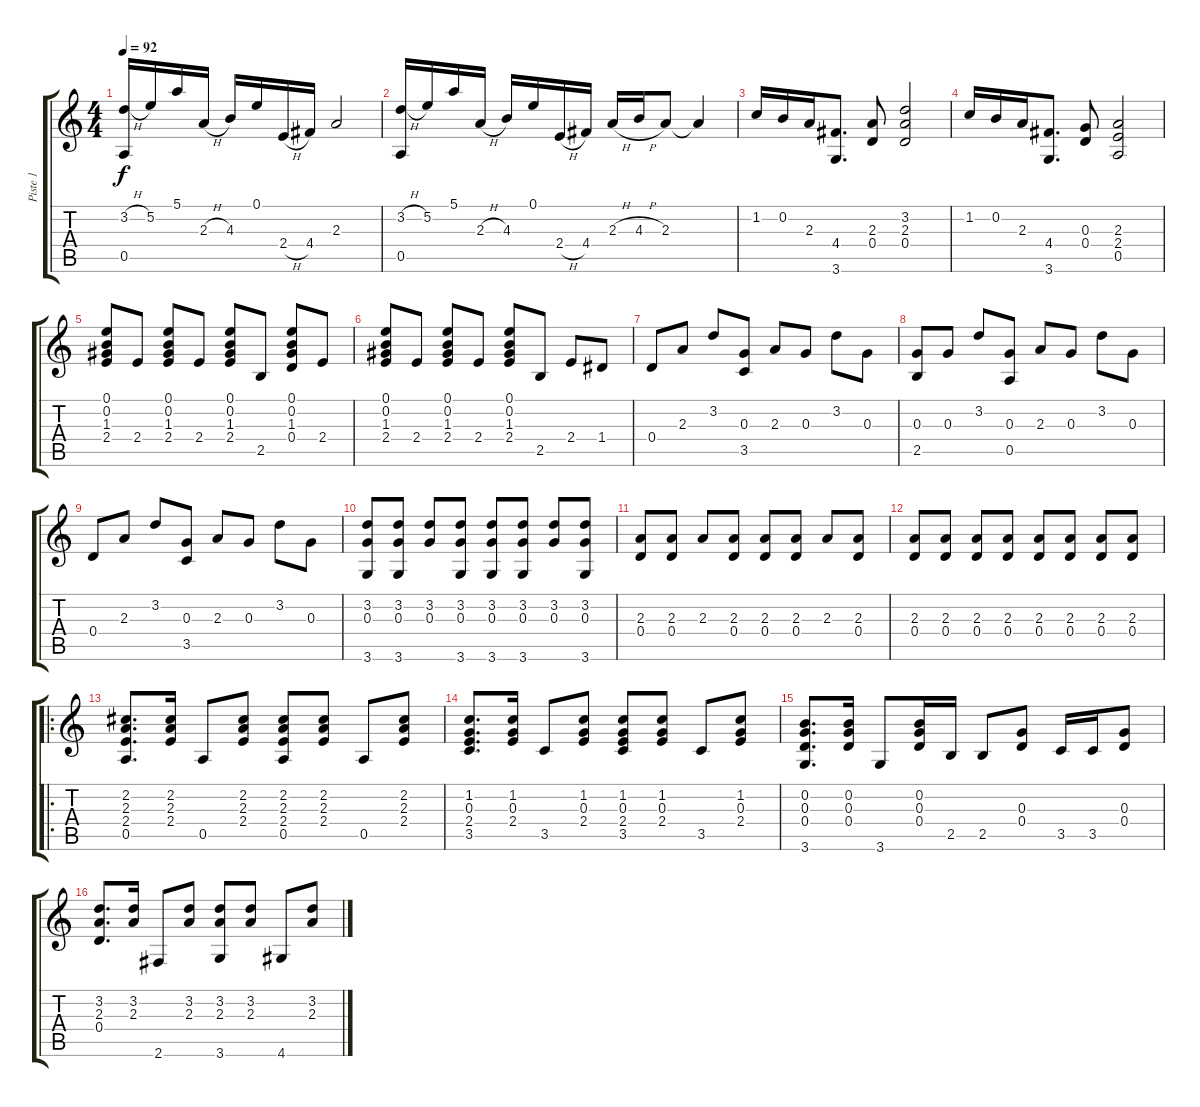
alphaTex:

\track ("Piste 1" "Piste 1") {instrument acousticguitarsteel}
\staff {score tabs}
\tuning (E4 B3 G3 D3 A2 E2) {hide}
\ts (4 4)
\tempo 92
\clef g2
\ks c
(3.2{h} 0.5).16{dy f} 5.2.16 5.1.16 2.3{h}.16 4.3.16 0.1.16 2.4{h}.16 4.4.16 2.3.2 |
(3.2{h} 0.5).16 5.2.16 5.1.16 2.3{h}.16 4.3.16 0.1.16 2.4{h}.16 4.4.16 2.3{h}.16 4.3{h}.16 2.3.8 2.3{t}.4 |
1.2.16 0.2.16 2.3.16 (4.4 3.6).8{d} (2.3 0.4).8 (3.2 2.3 0.4).2 |
1.2.16 0.2.16 2.3.16 (4.4 3.6).8{d} (0.3 0.4).8 (2.3 2.4 0.5).2 |
(0.1 0.2 1.3 2.4).8 2.4.8 (0.1 0.2 1.3 2.4).8 2.4.8 (0.1 0.2 1.3 2.4).8 2.5.8 (0.1 0.2 1.3 0.4).8 2.4.8 |
(0.1 0.2 1.3 2.4).8 2.4.8 (0.1 0.2 1.3 2.4).8 2.4.8 (0.1 0.2 1.3 2.4).8 2.5.8 2.4.8 1.4.8 |
0.4.8 2.3.8 3.2.8 (0.3 3.5).8 2.3.8 0.3.8 3.2.8 0.3.8 |
(0.3 2.5).8 0.3.8 3.2.8 (0.3 0.5).8 2.3.8 0.3.8 3.2.8 0.3.8 |
0.4.8 2.3.8 3.2.8 (0.3 3.5).8 2.3.8 0.3.8 3.2.8 0.3.8 |
(3.2 0.3 3.6).8 (3.2 0.3 3.6).8 (3.2 0.3).8 (3.2 0.3 3.6).8 (3.2 0.3 3.6).8 (3.2 0.3 3.6).8 (3.2 0.3).8 (3.2 0.3 3.6).8 |
(2.3 0.4).8 (2.3 0.4).8 2.3.8 (2.3 0.4).8 (2.3 0.4).8 (2.3 0.4).8 2.3.8 (2.3 0.4).8 |
(2.3 0.4).8 (2.3 0.4).8 (2.3 0.4).8 (2.3 0.4).8 (2.3 0.4).8 (2.3 0.4).8 (2.3 0.4).8 (2.3 0.4).8 |
\ro
(2.2 2.3 2.4 0.5).8{d} (2.2 2.3 2.4).16 0.5.8 (2.2 2.3 2.4).8 (2.2 2.3 2.4 0.5).8 (2.2 2.3 2.4).8 0.5.8 (2.2 2.3 2.4).8 |
(1.2 0.3 2.4 3.5).8{d} (1.2 0.3 2.4).16 3.5.8 (1.2 0.3 2.4).8 (1.2 0.3 2.4 3.5).8 (1.2 0.3 2.4).8 3.5.8 (1.2 0.3 2.4).8 |
(0.2 0.3 0.4 3.6).8{d} (0.2 0.3 0.4).16 3.6.8 (0.2 0.3 0.4).16 2.5.16 2.5.8 (0.3 0.4).8 3.5.16 3.5.16 (0.3 0.4).8 |
(3.2 2.3 0.4).8{d} (3.2 2.3).16 2.6.8 (3.2 2.3).8 (3.2 2.3 3.6).8 (3.2 2.3).8 4.6.8 (3.2 2.3).8
